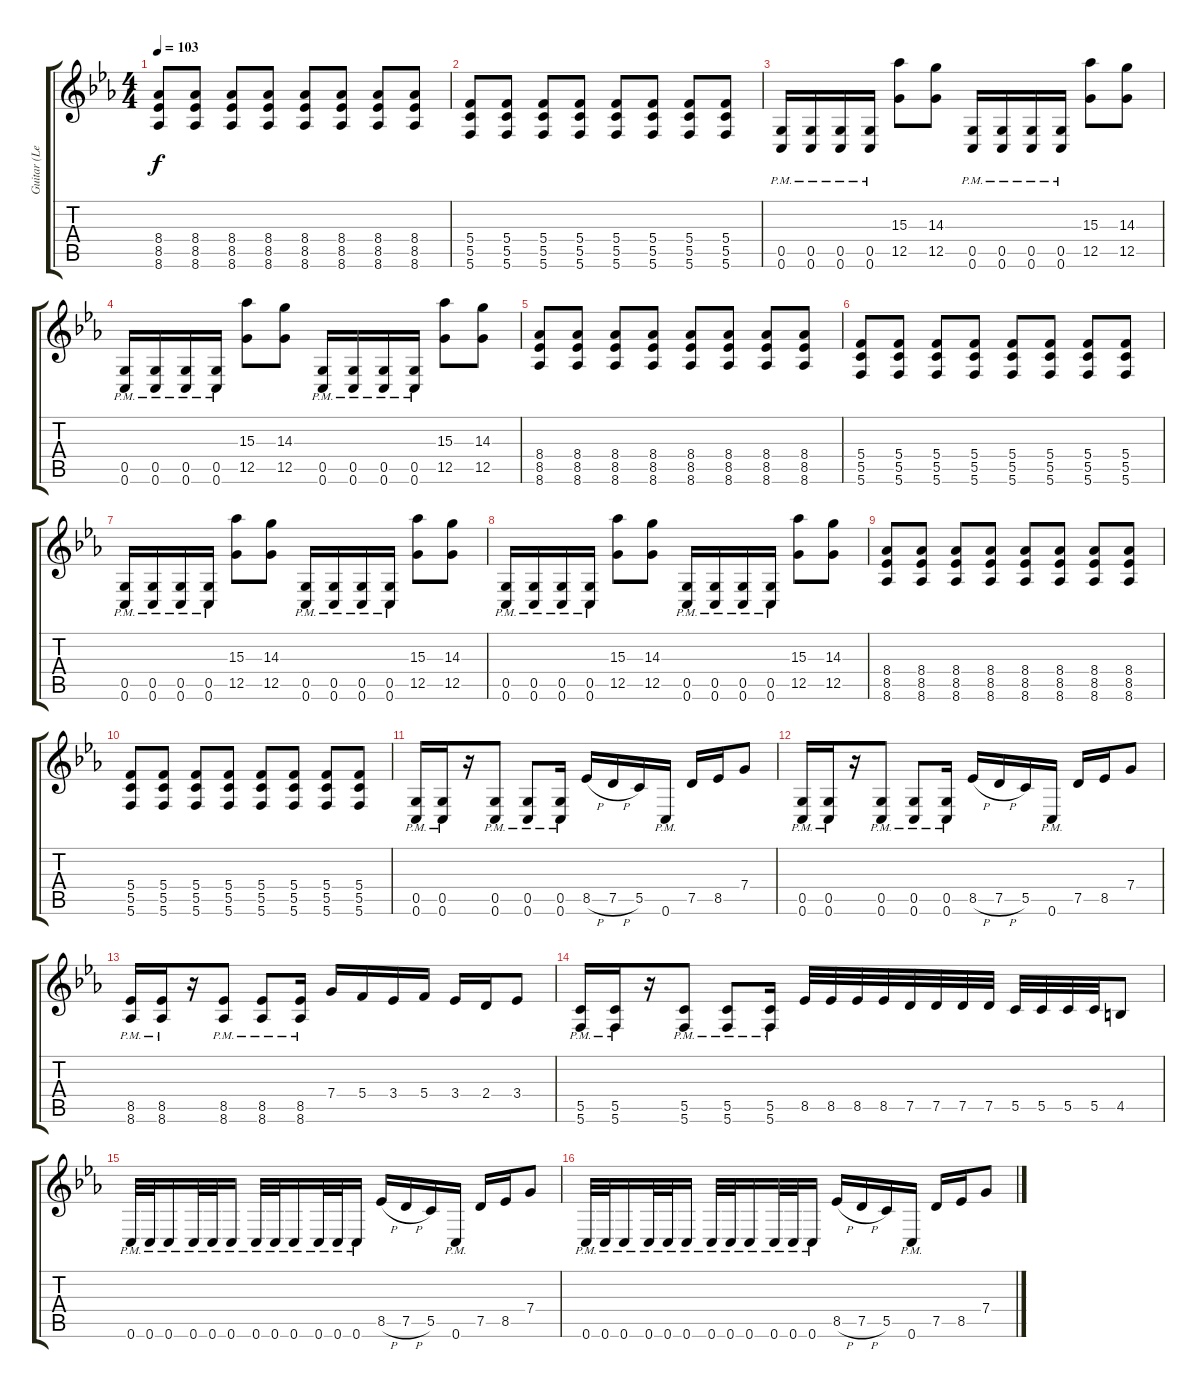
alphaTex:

\track ("Guitar (Left)" "Guitar (Le") {instrument distortionguitar}
\staff {score tabs}
\tuning (D4 A3 F3 C3 G2 C2) {hide}
\ts (4 4)
\tempo 103
\clef g2
\ks cminor
(8.4 8.5 8.6).8{dy f} (8.4 8.5 8.6).8 (8.4 8.5 8.6).8 (8.4 8.5 8.6).8 (8.4 8.5 8.6).8 (8.4 8.5 8.6).8 (8.4 8.5 8.6).8 (8.4 8.5 8.6).8 |
(5.4 5.5 5.6).8 (5.4 5.5 5.6).8 (5.4 5.5 5.6).8 (5.4 5.5 5.6).8 (5.4 5.5 5.6).8 (5.4 5.5 5.6).8 (5.4 5.5 5.6).8 (5.4 5.5 5.6).8 |
(0.5{pm} 0.6{pm}).16 (0.5{pm} 0.6{pm}).16 (0.5{pm} 0.6{pm}).16 (0.5{pm} 0.6{pm}).16 (15.3 12.5).8 (14.3 12.5).8 (0.5{pm} 0.6{pm}).16 (0.5{pm} 0.6{pm}).16 (0.5{pm} 0.6{pm}).16 (0.5{pm} 0.6{pm}).16 (15.3 12.5).8 (14.3 12.5).8 |
(0.5{pm} 0.6{pm}).16 (0.5{pm} 0.6{pm}).16 (0.5{pm} 0.6{pm}).16 (0.5{pm} 0.6{pm}).16 (15.3 12.5).8 (14.3 12.5).8 (0.5{pm} 0.6{pm}).16 (0.5{pm} 0.6{pm}).16 (0.5{pm} 0.6{pm}).16 (0.5{pm} 0.6{pm}).16 (15.3 12.5).8 (14.3 12.5).8 |
(8.4 8.5 8.6).8 (8.4 8.5 8.6).8 (8.4 8.5 8.6).8 (8.4 8.5 8.6).8 (8.4 8.5 8.6).8 (8.4 8.5 8.6).8 (8.4 8.5 8.6).8 (8.4 8.5 8.6).8 |
(5.4 5.5 5.6).8 (5.4 5.5 5.6).8 (5.4 5.5 5.6).8 (5.4 5.5 5.6).8 (5.4 5.5 5.6).8 (5.4 5.5 5.6).8 (5.4 5.5 5.6).8 (5.4 5.5 5.6).8 |
(0.5{pm} 0.6{pm}).16 (0.5{pm} 0.6{pm}).16 (0.5{pm} 0.6{pm}).16 (0.5{pm} 0.6{pm}).16 (15.3 12.5).8 (14.3 12.5).8 (0.5{pm} 0.6{pm}).16 (0.5{pm} 0.6{pm}).16 (0.5{pm} 0.6{pm}).16 (0.5{pm} 0.6{pm}).16 (15.3 12.5).8 (14.3 12.5).8 |
(0.5{pm} 0.6{pm}).16 (0.5{pm} 0.6{pm}).16 (0.5{pm} 0.6{pm}).16 (0.5{pm} 0.6{pm}).16 (15.3 12.5).8 (14.3 12.5).8 (0.5{pm} 0.6{pm}).16 (0.5{pm} 0.6{pm}).16 (0.5{pm} 0.6{pm}).16 (0.5{pm} 0.6{pm}).16 (15.3 12.5).8 (14.3 12.5).8 |
(8.4 8.5 8.6).8 (8.4 8.5 8.6).8 (8.4 8.5 8.6).8 (8.4 8.5 8.6).8 (8.4 8.5 8.6).8 (8.4 8.5 8.6).8 (8.4 8.5 8.6).8 (8.4 8.5 8.6).8 |
(5.4 5.5 5.6).8 (5.4 5.5 5.6).8 (5.4 5.5 5.6).8 (5.4 5.5 5.6).8 (5.4 5.5 5.6).8 (5.4 5.5 5.6).8 (5.4 5.5 5.6).8 (5.4 5.5 5.6).8 |
(0.5{pm} 0.6{pm}).16 (0.5{pm} 0.6{pm}).16 r.16 (0.5{pm} 0.6{pm}).8 (0.5{pm} 0.6{pm}).8 (0.5{pm} 0.6{pm}).16 8.5{h}.16 7.5{h}.16 5.5.16 0.6{pm}.16 7.5.16 8.5.16 7.4.8 |
(0.5{pm} 0.6{pm}).16 (0.5{pm} 0.6{pm}).16 r.16 (0.5{pm} 0.6{pm}).8 (0.5{pm} 0.6{pm}).8 (0.5{pm} 0.6{pm}).16 8.5{h}.16 7.5{h}.16 5.5.16 0.6{pm}.16 7.5.16 8.5.16 7.4.8 |
(8.5{pm} 8.6{pm}).16 (8.5{pm} 8.6{pm}).16 r.16 (8.5{pm} 8.6{pm}).8 (8.5{pm} 8.6{pm}).8 (8.5{pm} 8.6{pm}).16 7.4.16 5.4.16 3.4.16 5.4.16 3.4.16 2.4.16 3.4.8 |
(5.5{pm} 5.6{pm}).16 (5.5{pm} 5.6{pm}).16 r.16 (5.5{pm} 5.6{pm}).8 (5.5{pm} 5.6{pm}).8 (5.5{pm} 5.6{pm}).16 8.5.32 8.5.32 8.5.32 8.5.32 7.5.32 7.5.32 7.5.32 7.5.32 5.5.32 5.5.32 5.5.32 5.5.32 4.5.8 |
0.6{pm}.32 0.6{pm}.32 0.6{pm}.16 0.6{pm}.32 0.6{pm}.32 0.6{pm}.16 0.6{pm}.32 0.6{pm}.32 0.6{pm}.16 0.6{pm}.32 0.6{pm}.32 0.6{pm}.16 8.5{h}.16 7.5{h}.16 5.5.16 0.6{pm}.16 7.5.16 8.5.16 7.4.8 |
0.6{pm}.32 0.6{pm}.32 0.6{pm}.16 0.6{pm}.32 0.6{pm}.32 0.6{pm}.16 0.6{pm}.32 0.6{pm}.32 0.6{pm}.16 0.6{pm}.32 0.6{pm}.32 0.6{pm}.16 8.5{h}.16 7.5{h}.16 5.5.16 0.6{pm}.16 7.5.16 8.5.16 7.4.8
